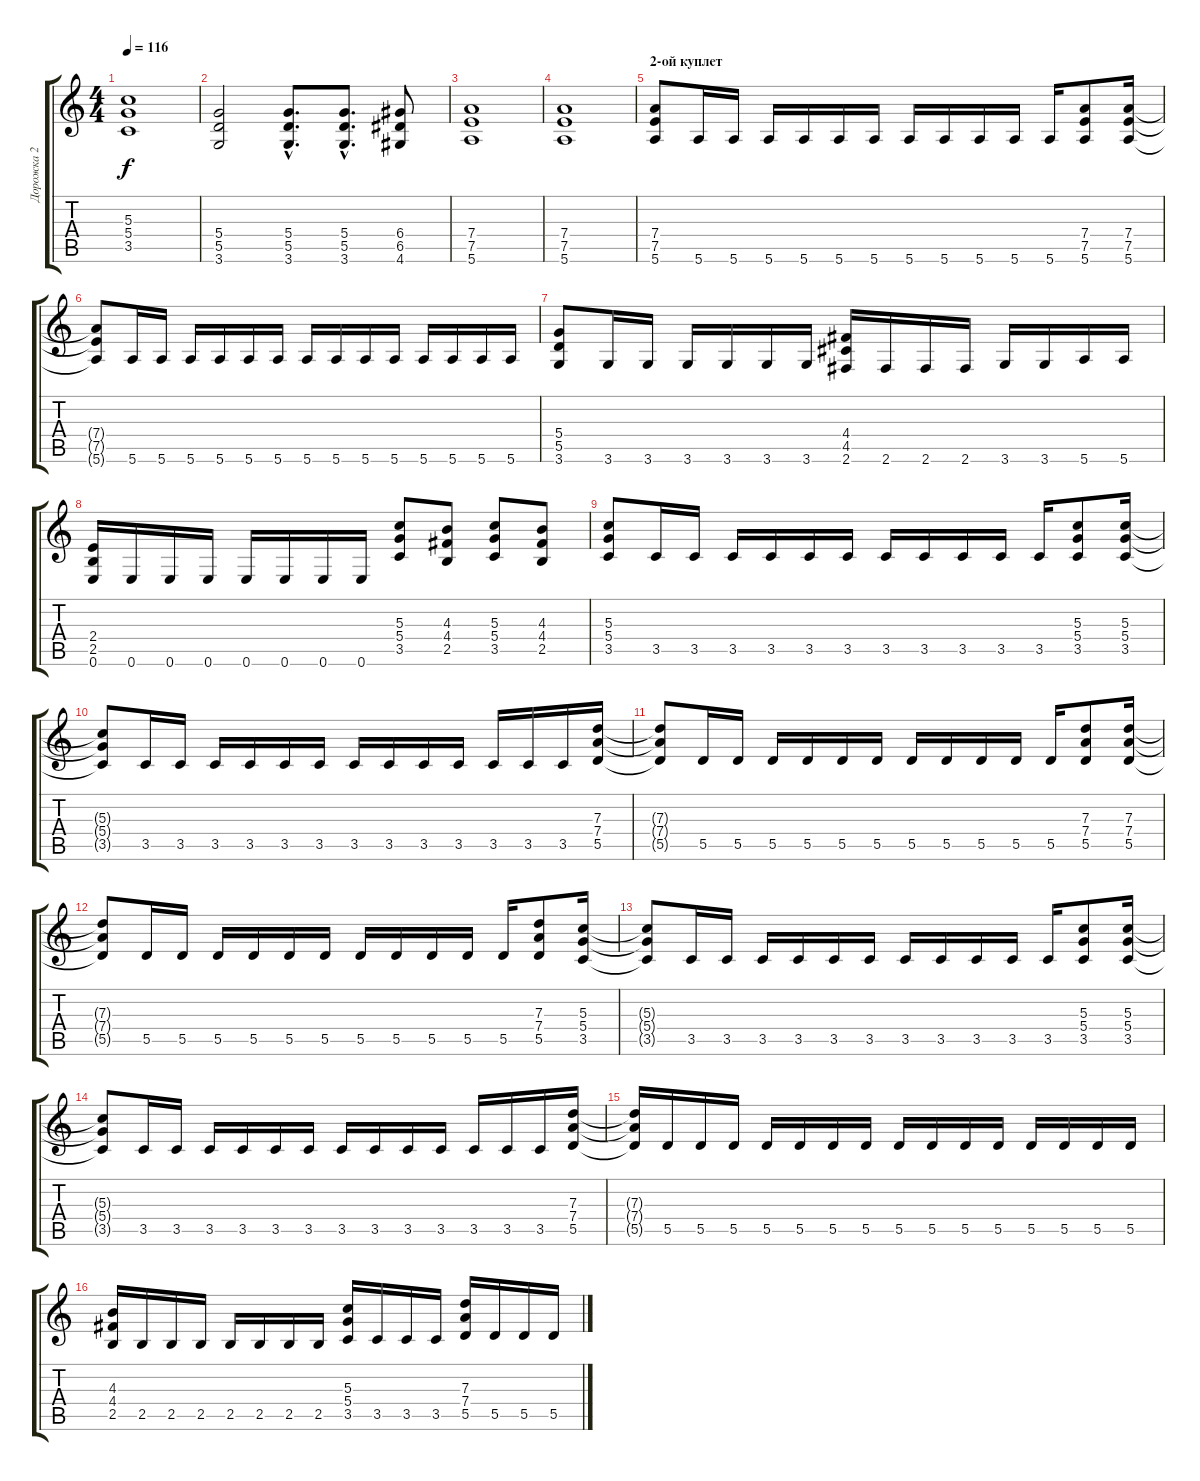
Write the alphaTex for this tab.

\track ("Дорожка 2" "Дорожка 2") {instrument distortionguitar}
\staff {score tabs}
\tuning (E4 B3 G3 D3 A2 E2) {hide}
\ts (4 4)
\tempo 116
\clef g2
\ks c
(5.3 5.4 3.5).1{dy f} |
(5.4 5.5 3.6).2 (5.4{hac} 5.5{hac} 3.6{hac}).8{d} (5.4{hac} 5.5{hac} 3.6{hac}).8{d} (6.4 6.5 4.6).8 |
(7.4 7.5 5.6).1 |
(7.4 7.5 5.6).1 |
\section ("" "2-ой куплет")
(7.4 7.5 5.6).8 5.6.16 5.6.16 5.6.16 5.6.16 5.6.16 5.6.16 5.6.16 5.6.16 5.6.16 5.6.16 5.6.16 (7.4 7.5 5.6).8 (7.4 7.5 5.6).16 |
(7.4{t} 7.5{t} 5.6{t}).8 5.6.16 5.6.16 5.6.16 5.6.16 5.6.16 5.6.16 5.6.16 5.6.16 5.6.16 5.6.16 5.6.16 5.6.16 5.6.16 5.6.16 |
(5.4 5.5 3.6).8 3.6.16 3.6.16 3.6.16 3.6.16 3.6.16 3.6.16 (4.4 4.5 2.6).16 2.6.16 2.6.16 2.6.16 3.6.16 3.6.16 5.6.16 5.6.16 |
(2.4 2.5 0.6).16 0.6.16 0.6.16 0.6.16 0.6.16 0.6.16 0.6.16 0.6.16 (5.3 5.4 3.5).8 (4.3 4.4 2.5).8 (5.3 5.4 3.5).8 (4.3 4.4 2.5).8 |
(5.3 5.4 3.5).8 3.5.16 3.5.16 3.5.16 3.5.16 3.5.16 3.5.16 3.5.16 3.5.16 3.5.16 3.5.16 3.5.16 (5.3 5.4 3.5).8 (5.3 5.4 3.5).16 |
(5.3{t} 5.4{t} 3.5{t}).8 3.5.16 3.5.16 3.5.16 3.5.16 3.5.16 3.5.16 3.5.16 3.5.16 3.5.16 3.5.16 3.5.16 3.5.16 3.5.16 (7.3 7.4 5.5).16 |
(7.3{t} 7.4{t} 5.5{t}).8 5.5.16 5.5.16 5.5.16 5.5.16 5.5.16 5.5.16 5.5.16 5.5.16 5.5.16 5.5.16 5.5.16 (7.3 7.4 5.5).8 (7.3 7.4 5.5).16 |
(7.3{t} 7.4{t} 5.5{t}).8 5.5.16 5.5.16 5.5.16 5.5.16 5.5.16 5.5.16 5.5.16 5.5.16 5.5.16 5.5.16 5.5.16 (7.3 7.4 5.5).8 (5.3 5.4 3.5).16 |
(5.3{t} 5.4{t} 3.5{t}).8 3.5.16 3.5.16 3.5.16 3.5.16 3.5.16 3.5.16 3.5.16 3.5.16 3.5.16 3.5.16 3.5.16 (5.3 5.4 3.5).8 (5.3 5.4 3.5).16 |
(5.3{t} 5.4{t} 3.5{t}).8 3.5.16 3.5.16 3.5.16 3.5.16 3.5.16 3.5.16 3.5.16 3.5.16 3.5.16 3.5.16 3.5.16 3.5.16 3.5.16 (7.3 7.4 5.5).16 |
(7.3{t} 7.4{t} 5.5{t}).16 5.5.16 5.5.16 5.5.16 5.5.16 5.5.16 5.5.16 5.5.16 5.5.16 5.5.16 5.5.16 5.5.16 5.5.16 5.5.16 5.5.16 5.5.16 |
(4.3 4.4 2.5).16 2.5.16 2.5.16 2.5.16 2.5.16 2.5.16 2.5.16 2.5.16 (5.3 5.4 3.5).16 3.5.16 3.5.16 3.5.16 (7.3 7.4 5.5).16 5.5.16 5.5.16 5.5.16
